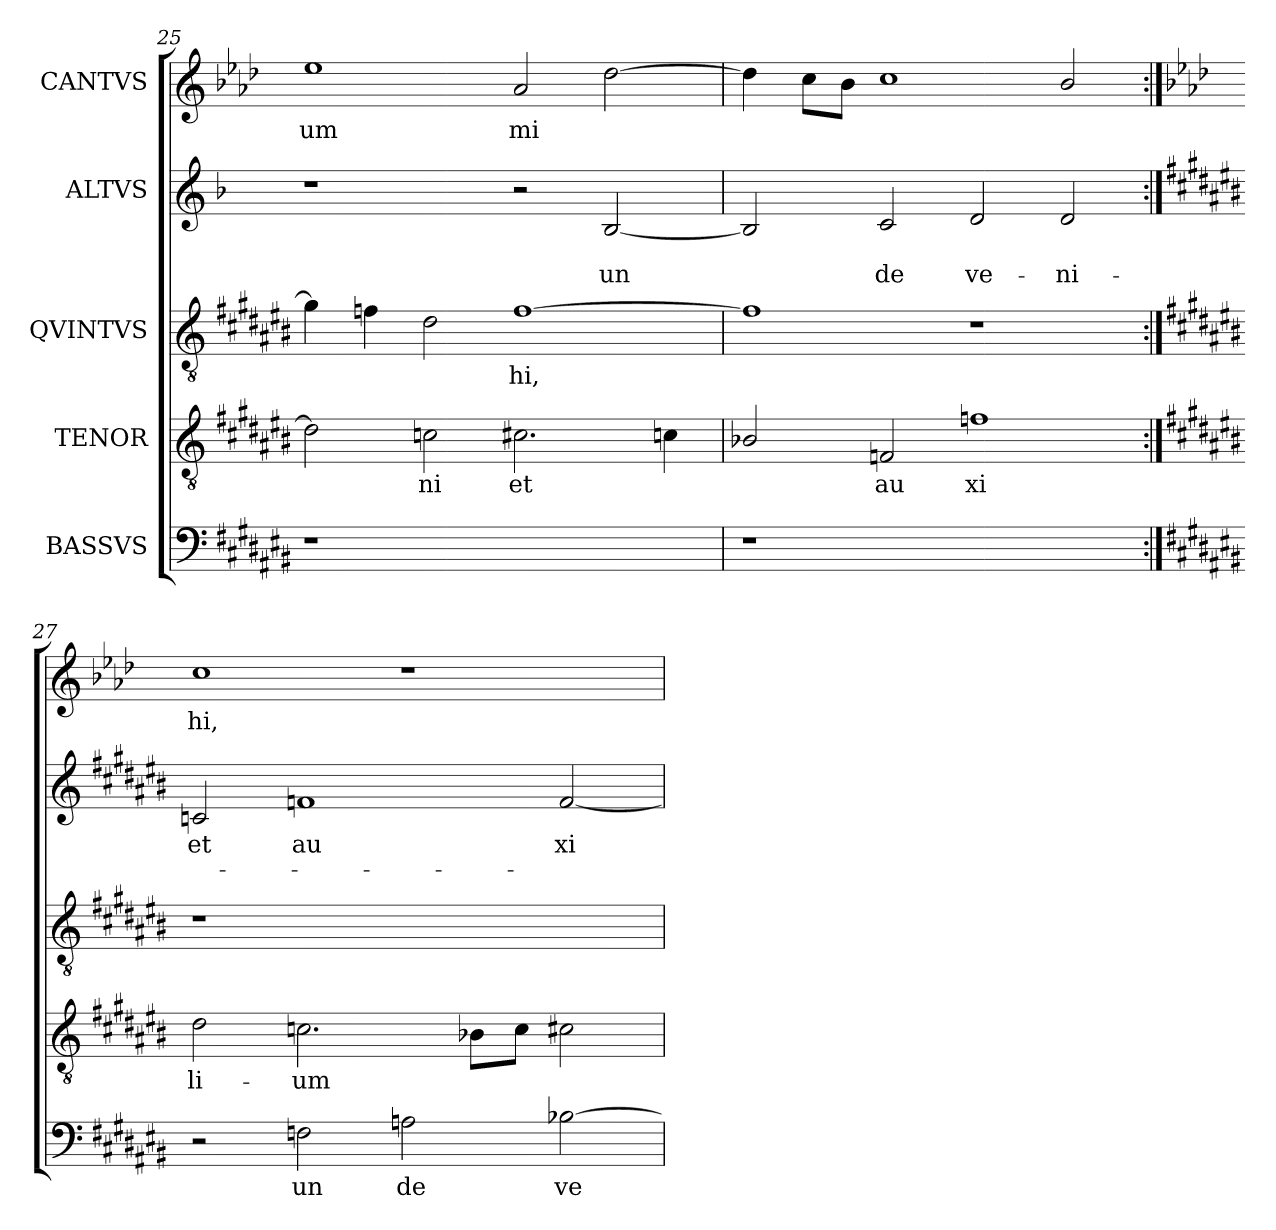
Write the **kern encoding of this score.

**kern	**text	**kern	**text	**kern	**text	**kern	**text	**text	**kern	**text
*part5	*part5	*part4	*part4	*part3	*part3	*part2	*part2	*part2	*part1	*part1
*staff5	*staff5	*staff4	*staff4	*staff3	*staff3	*staff2	*staff2	*staff2	*staff1	*staff1
*I"BASSVS	*	*I"TENOR	*	*I"QVINTVS	*	*I"ALTVS	*	*	*I"CANTVS	*
*clefF4	*	*clefGv2	*	*clefGv2	*	*clefG2	*	*	*clefG2	*
*ITrd-3c-5	*	*ITrd-3c-5	*	*ITrd-3c-5	*	*ITrd-3c-5	*	*	*	*
*k[f#c#g#d#a#e#b#]	*	*k[f#c#g#d#a#e#b#]	*	*k[f#c#g#d#a#e#b#]	*	*k[b-e-]	*	*	*k[b-e-a-d-]	*
*C#:	*	*C#:	*	*C#:	*	*B-:	*	*	*A-:	*
=25	=25	=25	=25	=25	=25	=25	=25	=25	=25	=25
!	!	!	!LO:LY:b:cj	!	!LO:LY:b:cj	!	!	!	!	!LO:LY:b:cj
1r	.	2g#\]	.	4cc\]	.	1r	.	.	1ee-	um
!	!	!	!	!	!LO:LY:b:cj	!	!	!	!	!
.	.	.	.	4b-\	.	.	.	.	.	.
!	!	!	!LO:LY:b:cj	!	!LO:LY:b:cj	!	!	!	!	!
.	.	2f\	ni	2g#\	.	.	.	.	.	.
!	!	!	!LO:LY:b:cj	!	!LO:LY:b:cj	!	!	!	!	!LO:LY:b:cj
1ryy	.	2.f#\	et	[>1b-	hi,	2r	.	.	2a-/	mi
!	!	!	!	!	!	!	!LO:LY:b:cj	!LO:LY:b:cj	!	!LO:LY:b:cj
.	.	.	.	.	.	[<2e-/	.	un-	[>2dd-\	.
!	!	!	!LO:LY:b:cj	!	!	!	!	!	!	!
.	.	4f\	.	.	.	.	.	.	.	.
=26	=26	=26	=26	=26	=26	=26	=26	=26	=26	=26
!	!	!	!LO:LY:b:cj	!	!LO:LY:b:cj	!	!LO:LY:b:cj	!LO:LY:b:cj	!	!LO:LY:b:cj
1r	.	2e-/	.	1b-]	.	2e-/]	-	-	4dd-\]	.
!	!	!	!	!	!	!	!	!	!	!LO:LY:b:cj
.	.	.	.	.	.	.	.	.	8cc\L	.
!	!	!	!	!	!	!	!	!	!	!LO:LY:b:cj
.	.	.	.	.	.	.	.	.	8b-\J	.
!	!	!	!LO:LY:b:cj	!	!	!	!LO:LY:b:cj	!LO:LY:b:cj	!	!LO:LY:b:cj
.	.	2B-/	au	.	.	2f/	-	de	1cc	.
!	!	!	!LO:LY:b:cj	!	!	!	!LO:LY:b:cj	!LO:LY:b:cj	!	!
1ryy	.	1b-	xi	1r	.	2g/	.	ve-	.	.
!	!	!	!	!	!	!	!LO:LY:b:cj	!LO:LY:b:cj	!	!LO:LY:b:cj
.	.	.	.	.	.	2g/	-	ni-	2b-/	.
!!LO:LB:g=z
=27:|!	=27:|!	=27:|!	=27:|!	=27:|!	=27:|!	=27:|!	=27:|!	=27:|!	=27:|!	=27:|!
*	*	*	*	*	*	*k[f#c#g#d#a#e#b#]	*	*	*	*
*	*	*	*	*	*	*C#:	*	*	*	*
!	!	!	!LO:LY:b:cj	!	!	!	!LO:LY:b:cj	!	!	!LO:LY:b:cj
2r	.	2g#\	li-	1r	.	2f/	-et	.	1cc	hi,
!	!LO:LY:b:cj	!	!LO:LY:b:cj	!	!	!	!LO:LY:b:cj	!	!	!
2B-\	un	2.f\	-um	.	.	1b-	au	.	.	.
!	!LO:LY:b:cj	!	!	!	!	!	!	!	!	!
2dn\	de	.	.	1ryy	.	.	.	.	1r	.
!	!	!	!LO:LY:b:cj	!	!	!	!	!	!	!
.	.	8e-\L	.	.	.	.	.	.	.	.
!	!	!	!LO:LY:b:cj	!	!	!	!	!	!	!
.	.	8f\J	.	.	.	.	.	.	.	.
!	!LO:LY:b:cj	!	!LO:LY:b:cj	!	!	!	!LO:LY:b:cj	!	!	!
[>2e-\	ve	2f#\	.	.	.	[<2b-/	xi	.	.	.
=	=	=	=	=	=	=	=	=	=	=
*-	*-	*-	*-	*-	*-	*-	*-	*-	*-	*-
